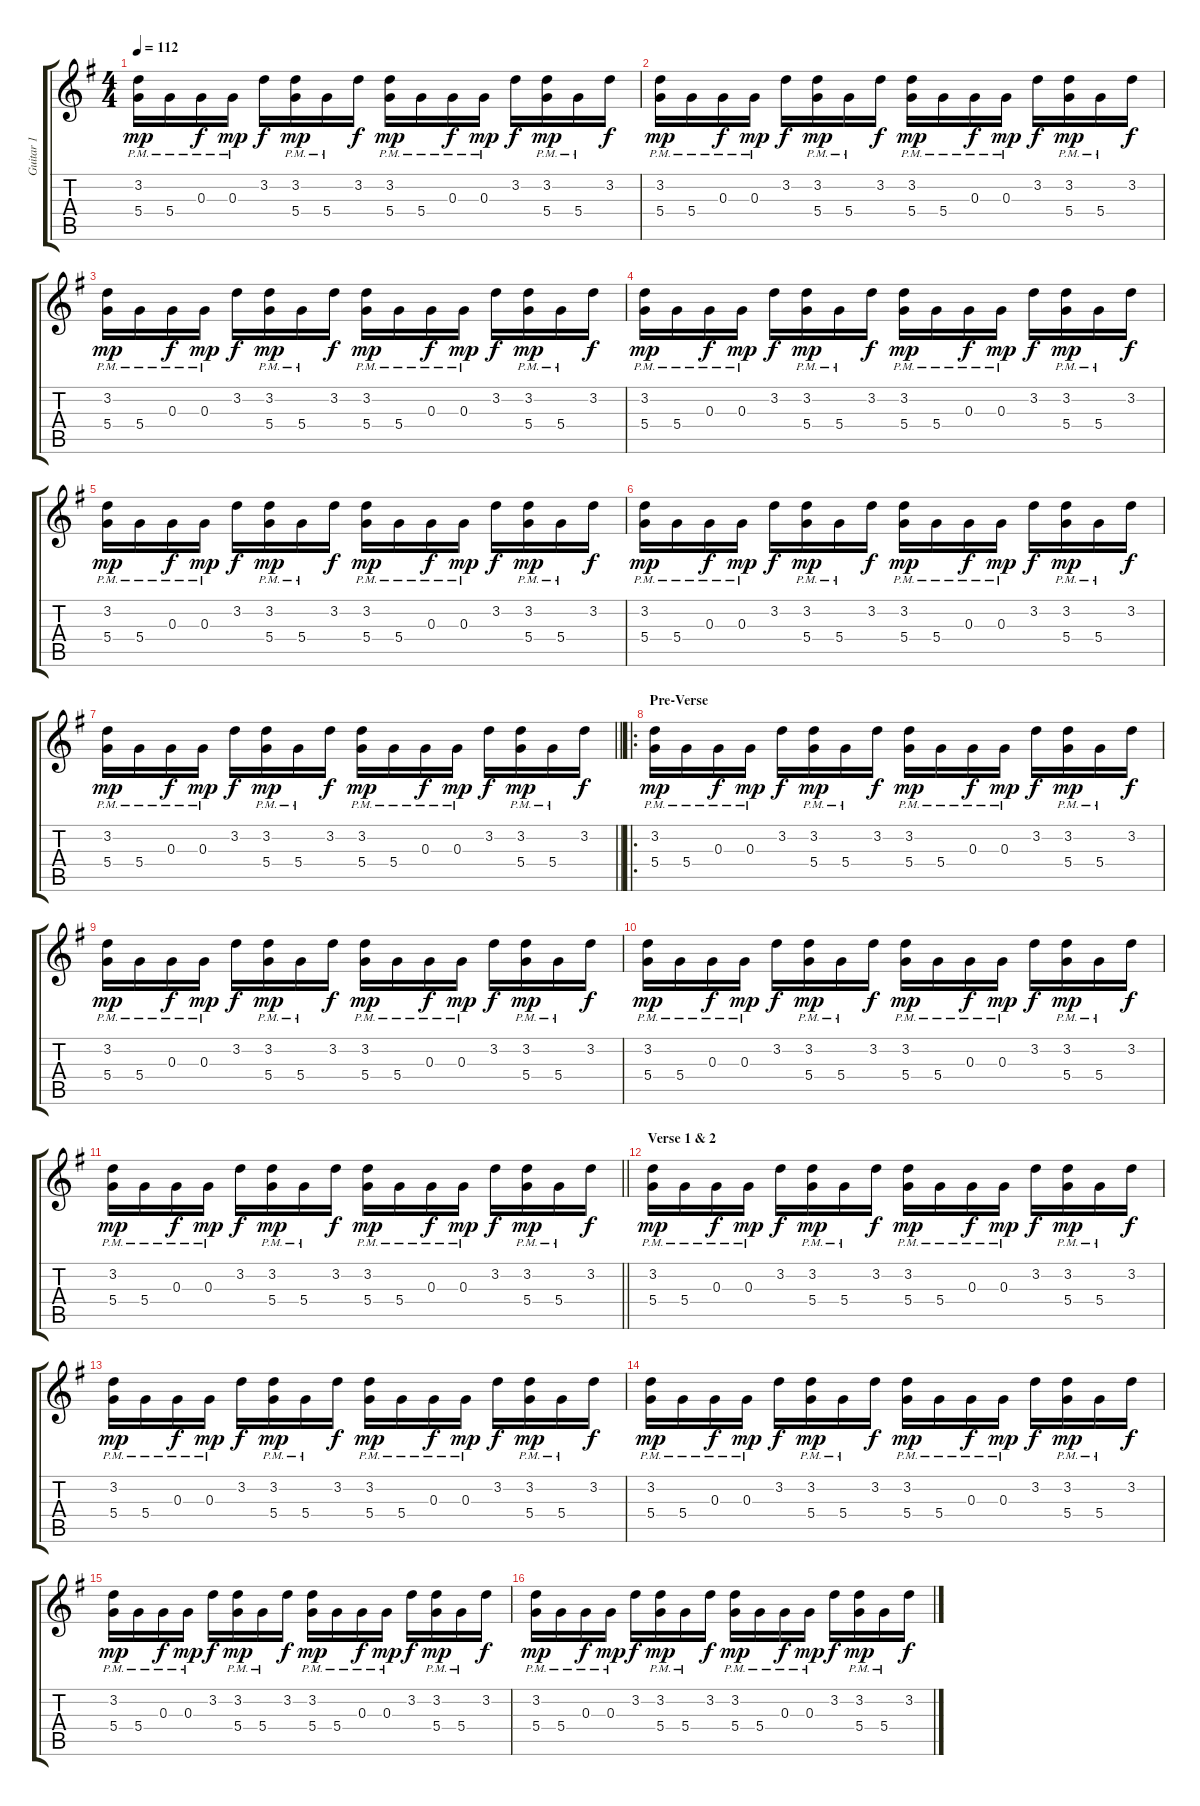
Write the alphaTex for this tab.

\track ("Guitar 1" "Guitar 1") {instrument electricguitarclean}
\staff {score tabs}
\tuning (E4 B3 G3 D3 A2 E2) {hide}
\ts (4 4)
\tempo 112
\clef g2
\ks g
(3.2 5.4{pm}).16{dy mp} 5.4{pm}.16 0.3{pm}.16{dy f} 0.3{pm}.16{dy mp} 3.2.16{dy f} (3.2 5.4{pm}).16{dy mp} 5.4{pm}.16 3.2.16{dy f} (3.2 5.4{pm}).16{dy mp} 5.4{pm}.16 0.3{pm}.16{dy f} 0.3{pm}.16{dy mp} 3.2.16{dy f} (3.2 5.4{pm}).16{dy mp} 5.4{pm}.16 3.2.16{dy f} |
(3.2 5.4{pm}).16{dy mp} 5.4{pm}.16 0.3{pm}.16{dy f} 0.3{pm}.16{dy mp} 3.2.16{dy f} (3.2 5.4{pm}).16{dy mp} 5.4{pm}.16 3.2.16{dy f} (3.2 5.4{pm}).16{dy mp} 5.4{pm}.16 0.3{pm}.16{dy f} 0.3{pm}.16{dy mp} 3.2.16{dy f} (3.2 5.4{pm}).16{dy mp} 5.4{pm}.16 3.2.16{dy f} |
(3.2 5.4{pm}).16{dy mp} 5.4{pm}.16 0.3{pm}.16{dy f} 0.3{pm}.16{dy mp} 3.2.16{dy f} (3.2 5.4{pm}).16{dy mp} 5.4{pm}.16 3.2.16{dy f} (3.2 5.4{pm}).16{dy mp} 5.4{pm}.16 0.3{pm}.16{dy f} 0.3{pm}.16{dy mp} 3.2.16{dy f} (3.2 5.4{pm}).16{dy mp} 5.4{pm}.16 3.2.16{dy f} |
(3.2 5.4{pm}).16{dy mp} 5.4{pm}.16 0.3{pm}.16{dy f} 0.3{pm}.16{dy mp} 3.2.16{dy f} (3.2 5.4{pm}).16{dy mp} 5.4{pm}.16 3.2.16{dy f} (3.2 5.4{pm}).16{dy mp} 5.4{pm}.16 0.3{pm}.16{dy f} 0.3{pm}.16{dy mp} 3.2.16{dy f} (3.2 5.4{pm}).16{dy mp} 5.4{pm}.16 3.2.16{dy f} |
(3.2 5.4{pm}).16{dy mp} 5.4{pm}.16 0.3{pm}.16{dy f} 0.3{pm}.16{dy mp} 3.2.16{dy f} (3.2 5.4{pm}).16{dy mp} 5.4{pm}.16 3.2.16{dy f} (3.2 5.4{pm}).16{dy mp} 5.4{pm}.16 0.3{pm}.16{dy f} 0.3{pm}.16{dy mp} 3.2.16{dy f} (3.2 5.4{pm}).16{dy mp} 5.4{pm}.16 3.2.16{dy f} |
(3.2 5.4{pm}).16{dy mp} 5.4{pm}.16 0.3{pm}.16{dy f} 0.3{pm}.16{dy mp} 3.2.16{dy f} (3.2 5.4{pm}).16{dy mp} 5.4{pm}.16 3.2.16{dy f} (3.2 5.4{pm}).16{dy mp} 5.4{pm}.16 0.3{pm}.16{dy f} 0.3{pm}.16{dy mp} 3.2.16{dy f} (3.2 5.4{pm}).16{dy mp} 5.4{pm}.16 3.2.16{dy f} |
\barLineRight lightlight
(3.2 5.4{pm}).16{dy mp} 5.4{pm}.16 0.3{pm}.16{dy f} 0.3{pm}.16{dy mp} 3.2.16{dy f} (3.2 5.4{pm}).16{dy mp} 5.4{pm}.16 3.2.16{dy f} (3.2 5.4{pm}).16{dy mp} 5.4{pm}.16 0.3{pm}.16{dy f} 0.3{pm}.16{dy mp} 3.2.16{dy f} (3.2 5.4{pm}).16{dy mp} 5.4{pm}.16 3.2.16{dy f} |
\ro
\section ("" "Pre-Verse")
(3.2 5.4{pm}).16{dy mp volume 10} 5.4{pm}.16 0.3{pm}.16{dy f} 0.3{pm}.16{dy mp} 3.2.16{dy f} (3.2 5.4{pm}).16{dy mp} 5.4{pm}.16 3.2.16{dy f} (3.2 5.4{pm}).16{dy mp} 5.4{pm}.16 0.3{pm}.16{dy f} 0.3{pm}.16{dy mp} 3.2.16{dy f} (3.2 5.4{pm}).16{dy mp} 5.4{pm}.16 3.2.16{dy f} |
(3.2 5.4{pm}).16{dy mp} 5.4{pm}.16 0.3{pm}.16{dy f} 0.3{pm}.16{dy mp} 3.2.16{dy f} (3.2 5.4{pm}).16{dy mp} 5.4{pm}.16 3.2.16{dy f} (3.2 5.4{pm}).16{dy mp} 5.4{pm}.16 0.3{pm}.16{dy f} 0.3{pm}.16{dy mp} 3.2.16{dy f} (3.2 5.4{pm}).16{dy mp} 5.4{pm}.16 3.2.16{dy f} |
(3.2 5.4{pm}).16{dy mp} 5.4{pm}.16 0.3{pm}.16{dy f} 0.3{pm}.16{dy mp} 3.2.16{dy f} (3.2 5.4{pm}).16{dy mp} 5.4{pm}.16 3.2.16{dy f} (3.2 5.4{pm}).16{dy mp} 5.4{pm}.16 0.3{pm}.16{dy f} 0.3{pm}.16{dy mp} 3.2.16{dy f} (3.2 5.4{pm}).16{dy mp} 5.4{pm}.16 3.2.16{dy f} |
\barLineRight lightlight
(3.2 5.4{pm}).16{dy mp} 5.4{pm}.16 0.3{pm}.16{dy f} 0.3{pm}.16{dy mp} 3.2.16{dy f} (3.2 5.4{pm}).16{dy mp} 5.4{pm}.16 3.2.16{dy f} (3.2 5.4{pm}).16{dy mp} 5.4{pm}.16 0.3{pm}.16{dy f} 0.3{pm}.16{dy mp} 3.2.16{dy f} (3.2 5.4{pm}).16{dy mp} 5.4{pm}.16 3.2.16{dy f} |
\section ("" "Verse 1 & 2")
(3.2 5.4{pm}).16{dy mp} 5.4{pm}.16 0.3{pm}.16{dy f} 0.3{pm}.16{dy mp} 3.2.16{dy f} (3.2 5.4{pm}).16{dy mp} 5.4{pm}.16 3.2.16{dy f} (3.2 5.4{pm}).16{dy mp} 5.4{pm}.16 0.3{pm}.16{dy f} 0.3{pm}.16{dy mp} 3.2.16{dy f} (3.2 5.4{pm}).16{dy mp} 5.4{pm}.16 3.2.16{dy f} |
(3.2 5.4{pm}).16{dy mp} 5.4{pm}.16 0.3{pm}.16{dy f} 0.3{pm}.16{dy mp} 3.2.16{dy f} (3.2 5.4{pm}).16{dy mp} 5.4{pm}.16 3.2.16{dy f} (3.2 5.4{pm}).16{dy mp} 5.4{pm}.16 0.3{pm}.16{dy f} 0.3{pm}.16{dy mp} 3.2.16{dy f} (3.2 5.4{pm}).16{dy mp} 5.4{pm}.16 3.2.16{dy f} |
(3.2 5.4{pm}).16{dy mp} 5.4{pm}.16 0.3{pm}.16{dy f} 0.3{pm}.16{dy mp} 3.2.16{dy f} (3.2 5.4{pm}).16{dy mp} 5.4{pm}.16 3.2.16{dy f} (3.2 5.4{pm}).16{dy mp} 5.4{pm}.16 0.3{pm}.16{dy f} 0.3{pm}.16{dy mp} 3.2.16{dy f} (3.2 5.4{pm}).16{dy mp} 5.4{pm}.16 3.2.16{dy f} |
(3.2 5.4{pm}).16{dy mp} 5.4{pm}.16 0.3{pm}.16{dy f} 0.3{pm}.16{dy mp} 3.2.16{dy f} (3.2 5.4{pm}).16{dy mp} 5.4{pm}.16 3.2.16{dy f} (3.2 5.4{pm}).16{dy mp} 5.4{pm}.16 0.3{pm}.16{dy f} 0.3{pm}.16{dy mp} 3.2.16{dy f} (3.2 5.4{pm}).16{dy mp} 5.4{pm}.16 3.2.16{dy f} |
(3.2 5.4{pm}).16{dy mp} 5.4{pm}.16 0.3{pm}.16{dy f} 0.3{pm}.16{dy mp} 3.2.16{dy f} (3.2 5.4{pm}).16{dy mp} 5.4{pm}.16 3.2.16{dy f} (3.2 5.4{pm}).16{dy mp} 5.4{pm}.16 0.3{pm}.16{dy f} 0.3{pm}.16{dy mp} 3.2.16{dy f} (3.2 5.4{pm}).16{dy mp} 5.4{pm}.16 3.2.16{dy f}
